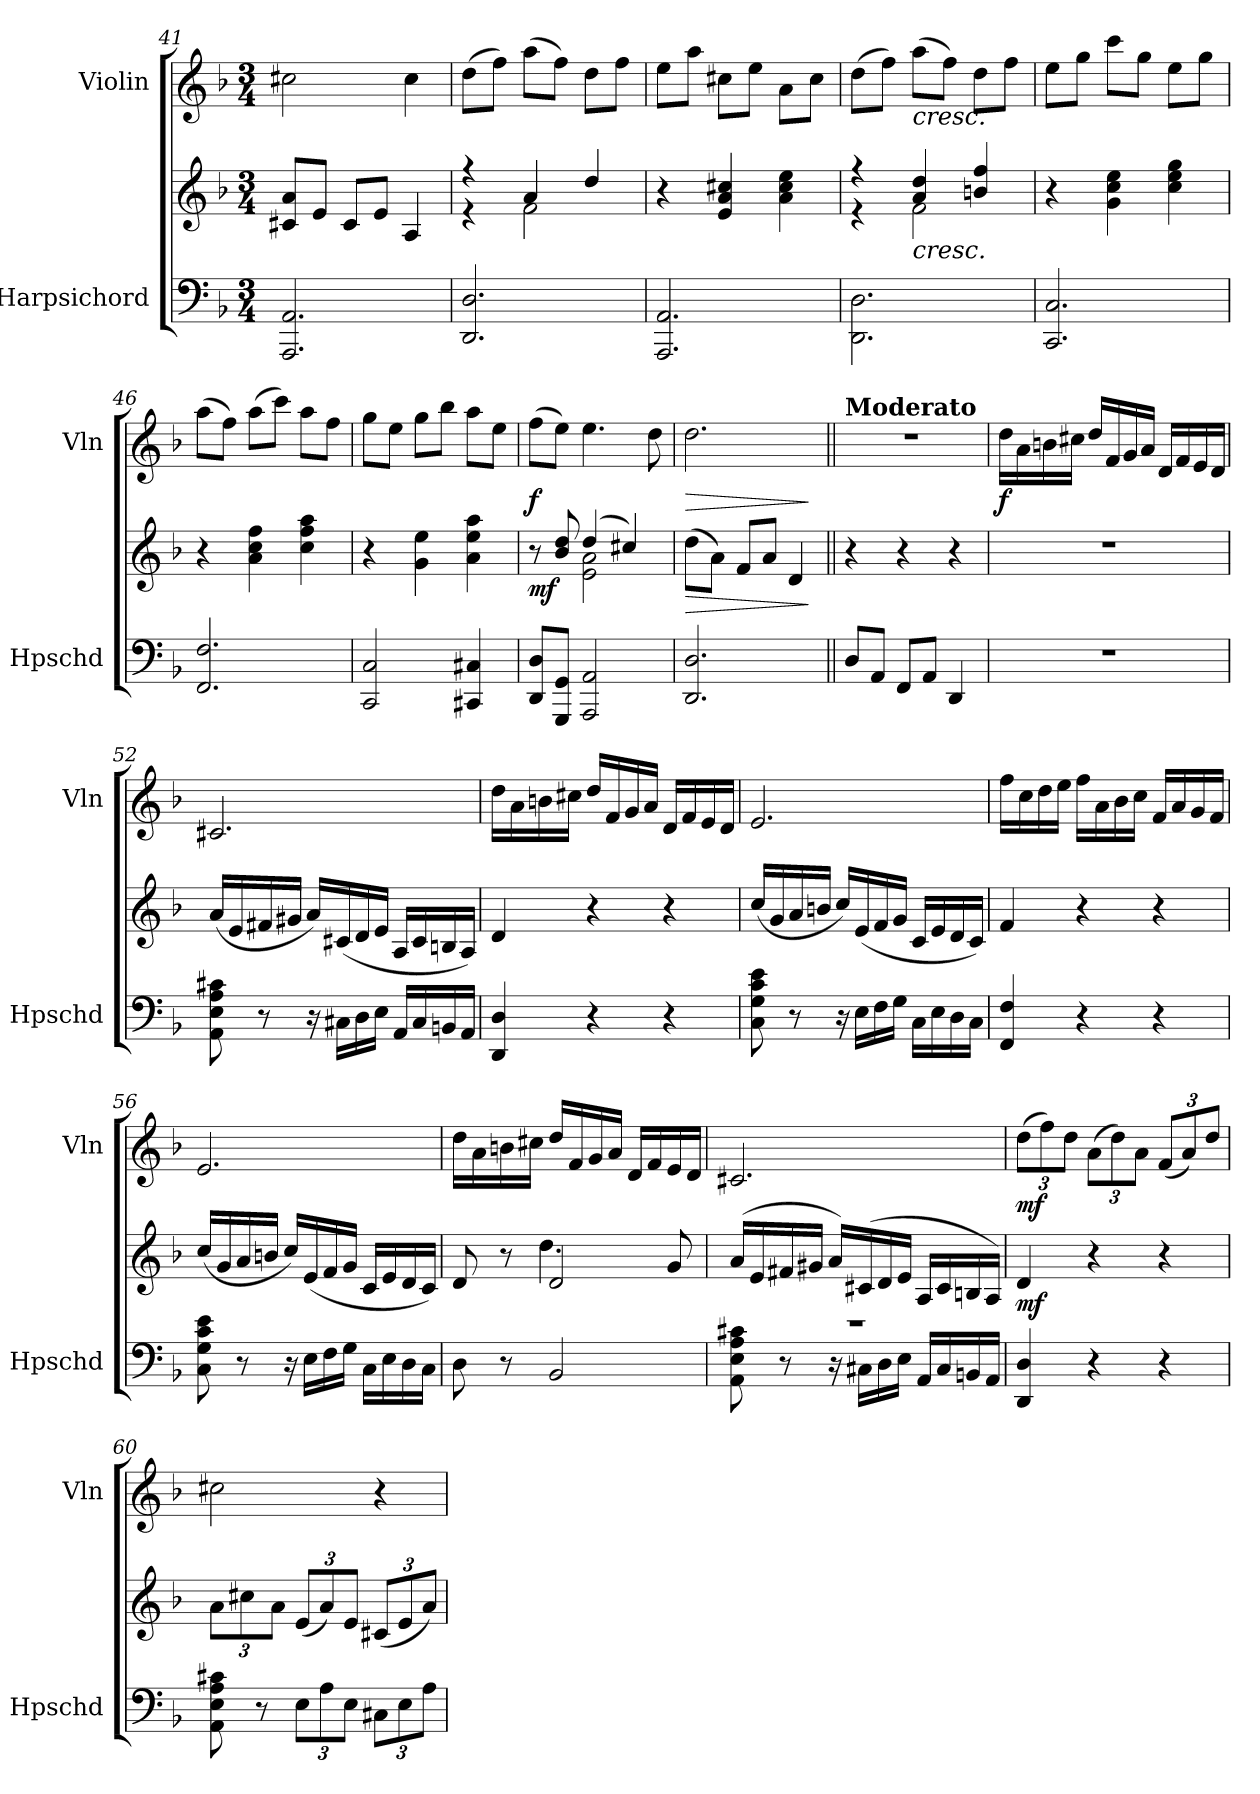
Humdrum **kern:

**kern	**kern	**dynam	**kern	**dynam
*part2	*part2	*part2	*part1	*part1
*staff3	*staff2	*staff2/3	*staff1	*staff1
*I"Harpsichord	*	*	*I"Violin	*
*I'Hpschd	*	*	*I'Vln	*
*clefF4	*clefG2	*	*clefG2	*
*k[b-]	*k[b-]	*	*k[b-]	*
*M3/4	*M3/4	*	*M3/4	*
=41	=41	=41	=41	=41
2.AAA/ 2.AA/	8c#X/ 8a/L	.	2cc#X\	.
.	8e/J	.	.	.
.	8c#/L	.	.	.
.	8e/J	.	.	.
.	4A/	.	4cc#\	.
=42	=42	=42	=42	=42
*	*^	*	*	*
2.DD/ 2.D/	4r	4r	.	(>8dd\L	.
.	.	.	.	8ff\J)	.
.	4a/	2f\	.	(>8aa\L	.
.	.	.	.	8ff\J)	.
.	4dd/	.	.	8dd\L	.
.	.	.	.	8ff\J	.
*	*v	*v	*	*	*
=43	=43	=43	=43	=43
2.AAA/ 2.AA/	4r	.	8ee\L	.
.	.	.	8aa\J	.
.	4e/ 4a/ 4cc#X/	.	8cc#X\L	.
.	.	.	8ee\J	.
.	4a\ 4cc#\ 4ee\	.	8a\L	.
.	.	.	8cc#\J	.
=44	=44	=44	=44	=44
*	*^	*	*	*
2.DD\ 2.D\	4r	4r	.	(>8dd\L	.
.	.	.	.	8ff\J)	.
!	!	!	!	!LO:TX:b:i:t=cresc.	!
!	!LO:TX:b:i:t=cresc.	!	!	!	!
.	4a/ 4dd/	2f\	.	(>8aa\L	.
.	.	.	.	8ff\J)	.
.	4bn/ 4ff/	.	.	8dd\L	.
.	.	.	.	8ff\J	.
*	*v	*v	*	*	*
=45	=45	=45	=45	=45
2.CC/ 2.C/	4r	.	8ee\L	.
.	.	.	8gg\J	.
.	4g\ 4cc\ 4ee\	.	8ccc\L	.
.	.	.	8gg\J	.
.	4cc\ 4ee\ 4gg\	.	8ee\L	.
.	.	.	8gg\J	.
=46	=46	=46	=46	=46
2.FF/ 2.F/	4r	.	(>8aa\L	.
.	.	.	8ff\J)	.
.	4a\ 4cc\ 4ff\	.	(>8aa\L	.
.	.	.	8ccc\J)	.
.	4cc\ 4ff\ 4aa\	.	8aa\L	.
.	.	.	8ff\J	.
!!LO:LB:g=z
=47	=47	=47	=47	=47
2CC/ 2C/	4r	.	8gg\L	.
.	.	.	8ee\J	.
.	4g\ 4ee\	.	8gg\L	.
.	.	.	8bb-\J	.
4CC#X/ 4C#X/	4a\ 4ee\ 4aa\	.	8aa\L	.
.	.	.	8ee\J	.
=48	=48	=48	=48	=48
*	*^	*	*	*
!	!	!	!LO:DY:b	!	!LO:DY:b
8DD/ 8D/L	8r	4ryy	mf	(>8ff\L	f
8GGG/ 8GG/J	8b-/ 8dd/	.	.	8ee\J)	.
2AAA/ 2AA/	(>4dd/	2e\ 2a\	.	4.ee\	.
.	4cc#X/)	.	.	.	.
*	*	*	*	*MM100	*
.	.	.	.	8dd\	.
*	*v	*v	*	*	*
=49	=49	=49	=49	=49
!	!	!LO:HP:b	!	!LO:HP:b
2.DD/ 2.D/	(>8dd\L	>	2.dd\	>
.	8a\J)	.	.	.
.	8f/L	.	.	.
.	8a/J	.	.	.
.	4d/	.	.	.
.	.	]	.	]
=50||	=50||	=50||	=50||	=50||
*	*	*	*MM95	*
!	!	!	!LO:TX:a:B:t=Moderato	!
8D/L	4r	.	2.r	.
8AA/J	.	.	.	.
8FF/L	4r	.	.	.
8AA/J	.	.	.	.
4DD/	4r	.	.	.
=51	=51	=51	=51	=51
!	!	!	!	!LO:DY:b
2.r	2.r	.	16dd\LL	f
.	.	.	16a\	.
.	.	.	16bn\	.
.	.	.	16cc#X\JJ	.
.	.	.	16dd/LL	.
.	.	.	16f/	.
.	.	.	16g/	.
.	.	.	16a/JJ	.
.	.	.	16d/LL	.
.	.	.	16f/	.
.	.	.	16e/	.
.	.	.	16d/JJ	.
=52	=52	=52	=52	=52
8AA\ 8E\ 8A\ 8c#X\	(<16a/LL	.	2.c#X/	.
.	16e/	.	.	.
8r	16f#X/	.	.	.
.	16g#X/JJ	.	.	.
16r	16a/LL)	.	.	.
16C#X\LL	(<16c#X/	.	.	.
16D\	16d/	.	.	.
16E\JJ	16e/JJ	.	.	.
16AA/LL	16A/LL	.	.	.
16C#/	16c#/	.	.	.
16BBn/	16Bn/	.	.	.
16AA/JJ	16A/JJ)	.	.	.
!!LO:LB:g=z
=53	=53	=53	=53	=53
4DD/ 4D/	4d/	.	16dd\LL	.
.	.	.	16a\	.
.	.	.	16bn\	.
.	.	.	16cc#X\JJ	.
4r	4r	.	16dd/LL	.
.	.	.	16f/	.
.	.	.	16g/	.
.	.	.	16a/JJ	.
4r	4r	.	16d/LL	.
.	.	.	16f/	.
.	.	.	16e/	.
.	.	.	16d/JJ	.
=54	=54	=54	=54	=54
8C\ 8G\ 8c\ 8e\	(<16cc/LL	.	2.e/	.
.	16g/	.	.	.
8r	16a/	.	.	.
.	16bn/JJ	.	.	.
16r	16cc/LL)	.	.	.
16E\LL	(<16e/	.	.	.
16F\	16f/	.	.	.
16G\JJ	16g/JJ	.	.	.
16C\LL	16c/LL	.	.	.
16E\	16e/	.	.	.
16D\	16d/	.	.	.
16C\JJ	16c/JJ)	.	.	.
=55	=55	=55	=55	=55
4FF/ 4F/	4f/	.	16ff\LL	.
.	.	.	16cc\	.
.	.	.	16dd\	.
.	.	.	16ee\JJ	.
4r	4r	.	16ff\LL	.
.	.	.	16a\	.
.	.	.	16b-\	.
.	.	.	16cc\JJ	.
4r	4r	.	16f/LL	.
.	.	.	16a/	.
.	.	.	16g/	.
.	.	.	16f/JJ	.
=56	=56	=56	=56	=56
8C\ 8G\ 8c\ 8e\	(<16cc/LL	.	2.e/	.
.	16g/	.	.	.
8r	16a/	.	.	.
.	16bn/JJ	.	.	.
16r	16cc/LL)	.	.	.
16E\LL	(<16e/	.	.	.
16F\	16f/	.	.	.
16G\JJ	16g/JJ	.	.	.
16C\LL	16c/LL	.	.	.
16E\	16e/	.	.	.
16D\	16d/	.	.	.
16C\JJ	16c/JJ)	.	.	.
!!LO:LB:g=z
=57	=57	=57	=57	=57
*	*^	*	*	*
8D\	8d/	4ryy	.	16dd\LL	.
.	.	.	.	16a\	.
8r	8r	.	.	16bn\	.
.	.	.	.	16cc#X\JJ	.
2BB-/	2d/	4.dd\	.	16dd/LL	.
.	.	.	.	16f/	.
.	.	.	.	16g/	.
.	.	.	.	16a/JJ	.
.	.	.	.	16d/LL	.
.	.	.	.	16f/	.
.	.	8g/	.	16e/	.
.	.	.	.	16d/JJ	.
=58	=58	=58	=58	=58	=58
8AA\ 8E\ 8A\ 8c#X\	(>16a/LL	2.r	.	2.c#X/	.
.	16e/	.	.	.	.
8r	16f#X/	.	.	.	.
.	16g#X/JJ	.	.	.	.
16r	16a/LL)	.	.	.	.
16C#X\LL	(>16c#X/	.	.	.	.
16D\	16d/	.	.	.	.
16E\JJ	16e/JJ	.	.	.	.
16AA/LL	16A/LL	.	.	.	.
16C#/	16c#/	.	.	.	.
16BBn/	16Bn/	.	.	.	.
16AA/JJ	16A/JJ)	.	.	.	.
*	*v	*v	*	*	*
=59	=59	=59	=59	=59
*	*	*	*Xbrackettup	*
!	!	!LO:DY:b	!	!LO:DY:b
4DD/ 4D/	4d/	mf	(>12dd\L	mf
.	.	.	12ff\)	.
.	.	.	12dd\J	.
4r	4r	.	(>12a\L	.
.	.	.	12dd\)	.
.	.	.	12a\J	.
4r	4r	.	(<12f/L	.
.	.	.	12a/)	.
.	.	.	12dd/J	.
=60	=60	=60	=60	=60
*	*Xbrackettup	*	*	*
8AA\ 8E\ 8A\ 8c#X\	12a\L	.	2cc#X\	.
.	12cc#X\	.	.	.
8r	.	.	.	.
.	12a\J	.	.	.
*Xbrackettup	*	*	*	*
12E\L	(<12e/L	.	.	.
12A\	12a/)	.	.	.
12E\J	12e/J	.	.	.
12C#X\L	(<12c#X/L	.	4r	.
12E\	12e/	.	.	.
12A\J	12a/J)	.	.	.
=	=	=	=	=
*-	*-	*-	*-	*-
